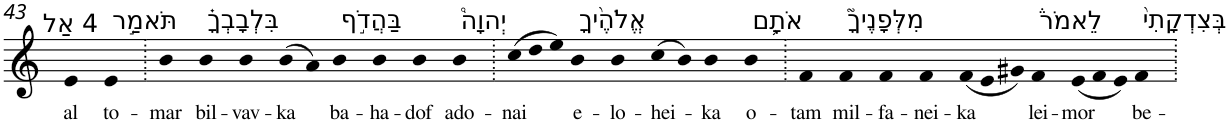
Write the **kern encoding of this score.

**kern	**text
*part1	*part1
*staff1	*staff1
*I"Piano	*
*I'Pno	*
!!LO:PB:g=z
*clefG2	*
*k[]	*
=43	=43
!LO:TX:a:t=4 אַל	!
!	!LO:LY:b
4e	al
!LO:TX:a:t=תֹּאמַ֣ר	!
!	!LO:LY:b
4e	to-
=44.	=44.
!	!LO:LY:b
4b	-mar
!LO:TX:a:t=בִּלְבָבְךָ֗	!
!	!LO:LY:b
4b	bil-
!	!LO:LY:b
4b	-vav-
!	!LO:LY:b
(8b	-ka
8a)	.
!LO:TX:a:t=בַּהֲדֹ֣ף	!
!	!LO:LY:b
4b	ba-
!	!LO:LY:b
4b	-ha-
!	!LO:LY:b
4b	-dof
!LO:TX:a:t=יְהוָה֩	!
!	!LO:LY:b
4b	ado-
=45.	=45.
!	!LO:LY:b
(12cc	-nai
12dd	.
12ee)	.
!LO:TX:a:t=אֱלֹהֶ֨יךָ	!
!	!LO:LY:b
4b	e-
!	!LO:LY:b
4b	-lo-
!	!LO:LY:b
(8cc	-hei-
8b)	.
!	!LO:LY:b
4b	-ka
!LO:TX:a:t=אֹתָ֥ם	!
!	!LO:LY:b
4b	o-
=46.	=46.
!	!LO:LY:b
4f	-tam
!LO:TX:a:t=מִלְּפָנֶיךָ֮	!
!	!LO:LY:b
4f	mil-
!	!LO:LY:b
4f	-fa-
!	!LO:LY:b
4f	-nei-
!	!LO:LY:b
(12f	-ka
12e	.
12g#X)	.
!LO:TX:a:t=לֵאמֹר֒	!
!	!LO:LY:b
4f	lei-
!	!LO:LY:b
(12e	-mor
12f	.
12e)	.
!LO:TX:a:t=בְּצִדְקָתִי֙	!
!	!LO:LY:b
4f	be-
=.	=.
*-	*-
